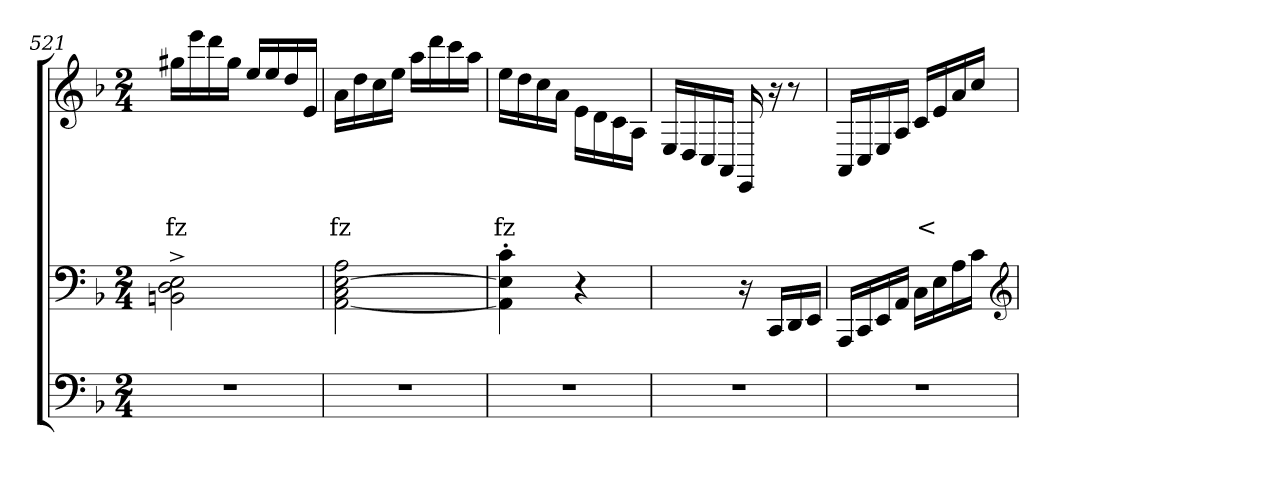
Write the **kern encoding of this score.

**kern	**kern	**kern	**text	**text
*part3	*part2	*part1	*part1	*part1
*staff3	*staff2	*staff1	*staff1	*staff1
*clefF4	*clefF4	*clefG2	*	*
*k[b-]	*k[b-]	*k[b-]	*	*
*M2/4	*M2/4	*M2/4	*	*
=521	=521	=521	=521	=521
2r	2E\^> 2D\^> 2BBn\^>	16gg#XLL	.	fz
.	.	16eee	.	.
.	.	16ddd	.	.
.	.	16gg#JJ	.	.
.	.	16eeLL	.	.
.	.	16ee	.	.
.	.	16dd	.	.
.	.	16eJJ	.	.
=522	=522	=522	=522	=522
2r	2A [2E 2C [2AA	16aLL	.	fz
.	.	16dd	.	.
.	.	16cc	.	.
.	.	16eeJJ	.	.
.	.	16aaLL	.	.
.	.	16ddd	.	.
.	.	16ccc	.	.
.	.	16aaJJ	.	.
=523	=523	=523	=523	=523
2r	4c'> 4E]'> 4AA]'>	16eeLL	.	fz
.	.	16dd	.	.
.	.	16cc	.	.
.	.	16aJJ	.	.
.	4r	16e\LL	.	.
.	.	16d\	.	.
.	.	16c\	.	.
.	.	16A/JJ	.	.
=524	=524	=524	=524	=524
2r	4ryy	16ELL	.	.
.	.	16D	.	.
.	.	16C	.	.
.	.	16AAJJ	.	.
.	16r	16EE	.	.
.	16CCLL	16r	.	.
.	16DD	8r	.	.
.	16EEJJ	.	.	.
=525	=525	=525	=525	=525
2r	16AAALL	16AALL	.	.
.	16CC	16C	.	.
.	16EE	16E	.	.
.	16AAJJ	16AJJ	.	.
.	16CLL	16cLL	.	<
.	16E	16e	.	.
.	16A	16a	.	.
.	16cJJ	16ccJJ	.	.
*	*clefG2	*	*	*
=	=	=	=	=
*-	*-	*-	*-	*-
